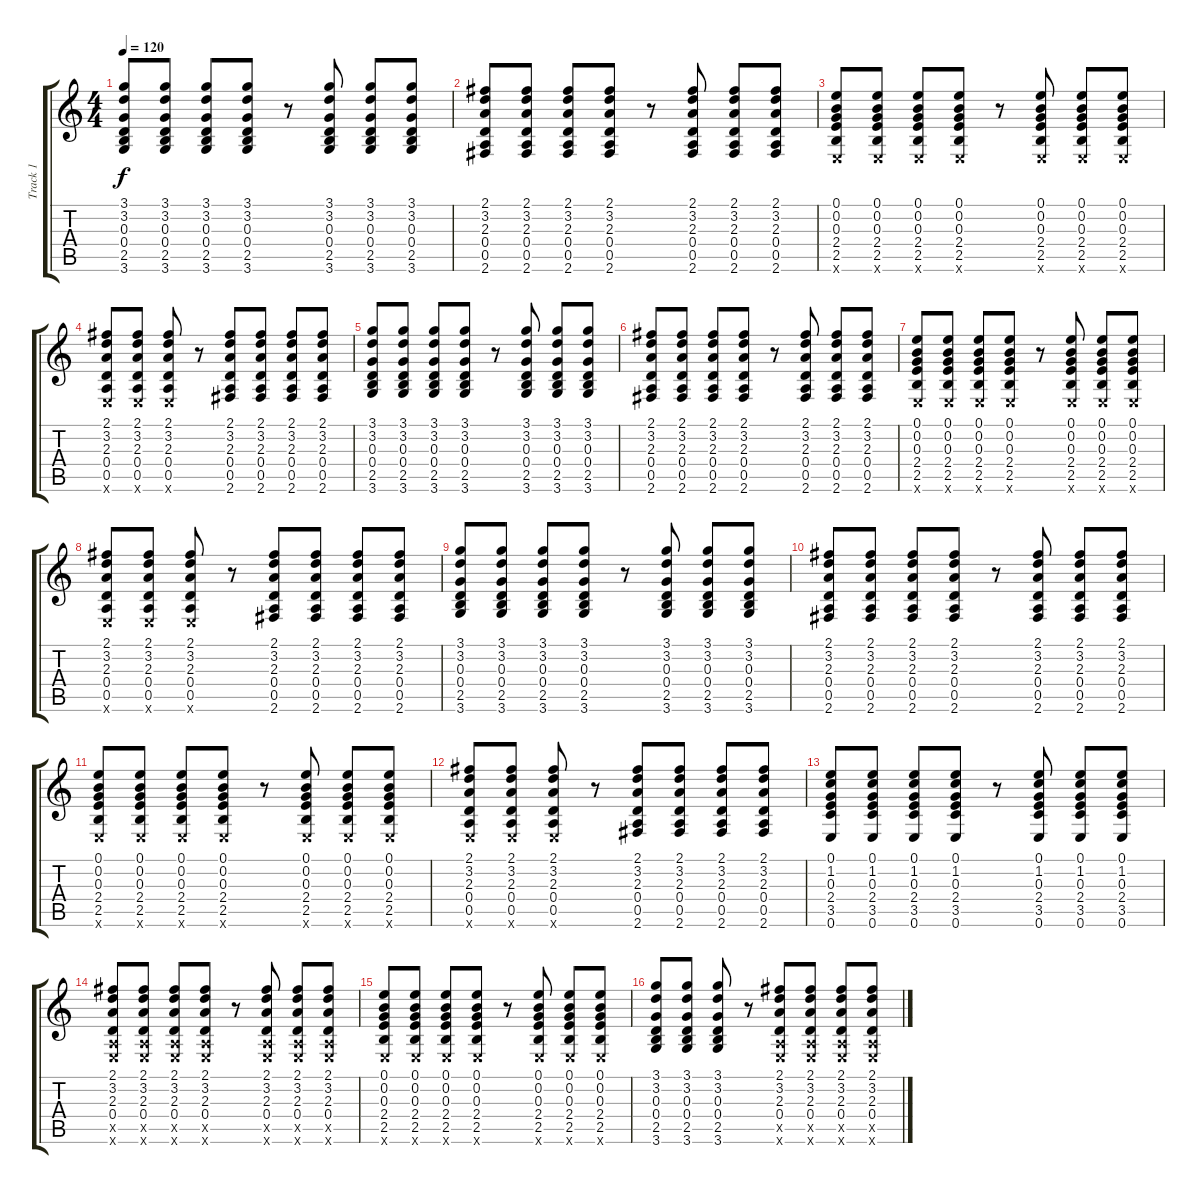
\track ("Track 1" "Track 1") {instrument acousticguitarnylon}
\staff {score tabs}
\tuning (E4 B3 G3 D3 A2 E2) {hide}
\ts (4 4)
\tempo 120
\clef g2
\ks c
(3.1 3.2 0.3 0.4 2.5 3.6).8{dy f} (3.1 3.2 0.3 0.4 2.5 3.6).8 (3.1 3.2 0.3 0.4 2.5 3.6).8 (3.1 3.2 0.3 0.4 2.5 3.6).8 r.8 (3.1 3.2 0.3 0.4 2.5 3.6).8 (3.1 3.2 0.3 0.4 2.5 3.6).8 (3.1 3.2 0.3 0.4 2.5 3.6).8 |
(2.1 3.2 2.3 0.4 0.5 2.6).8 (2.1 3.2 2.3 0.4 0.5 2.6).8 (2.1 3.2 2.3 0.4 0.5 2.6).8 (2.1 3.2 2.3 0.4 0.5 2.6).8 r.8 (2.1 3.2 2.3 0.4 0.5 2.6).8 (2.1 3.2 2.3 0.4 0.5 2.6).8 (2.1 3.2 2.3 0.4 0.5 2.6).8 |
(0.1 0.2 0.3 2.4 2.5 0.6{x}).8 (0.1 0.2 0.3 2.4 2.5 0.6{x}).8 (0.1 0.2 0.3 2.4 2.5 0.6{x}).8 (0.1 0.2 0.3 2.4 2.5 0.6{x}).8 r.8 (0.1 0.2 0.3 2.4 2.5 0.6{x}).8 (0.1 0.2 0.3 2.4 2.5 0.6{x}).8 (0.1 0.2 0.3 2.4 2.5 0.6{x}).8 |
(2.1 3.2 2.3 0.4 0.5 0.6{x}).8 (2.1 3.2 2.3 0.4 0.5 0.6{x}).8 (2.1 3.2 2.3 0.4 0.5 0.6{x}).8 r.8 (2.1 3.2 2.3 0.4 0.5 2.6).8 (2.1 3.2 2.3 0.4 0.5 2.6).8 (2.1 3.2 2.3 0.4 0.5 2.6).8 (2.1 3.2 2.3 0.4 0.5 2.6).8 |
(3.1 3.2 0.3 0.4 2.5 3.6).8 (3.1 3.2 0.3 0.4 2.5 3.6).8 (3.1 3.2 0.3 0.4 2.5 3.6).8 (3.1 3.2 0.3 0.4 2.5 3.6).8 r.8 (3.1 3.2 0.3 0.4 2.5 3.6).8 (3.1 3.2 0.3 0.4 2.5 3.6).8 (3.1 3.2 0.3 0.4 2.5 3.6).8 |
(2.1 3.2 2.3 0.4 0.5 2.6).8 (2.1 3.2 2.3 0.4 0.5 2.6).8 (2.1 3.2 2.3 0.4 0.5 2.6).8 (2.1 3.2 2.3 0.4 0.5 2.6).8 r.8 (2.1 3.2 2.3 0.4 0.5 2.6).8 (2.1 3.2 2.3 0.4 0.5 2.6).8 (2.1 3.2 2.3 0.4 0.5 2.6).8 |
(0.1 0.2 0.3 2.4 2.5 0.6{x}).8 (0.1 0.2 0.3 2.4 2.5 0.6{x}).8 (0.1 0.2 0.3 2.4 2.5 0.6{x}).8 (0.1 0.2 0.3 2.4 2.5 0.6{x}).8 r.8 (0.1 0.2 0.3 2.4 2.5 0.6{x}).8 (0.1 0.2 0.3 2.4 2.5 0.6{x}).8 (0.1 0.2 0.3 2.4 2.5 0.6{x}).8 |
(2.1 3.2 2.3 0.4 0.5 0.6{x}).8 (2.1 3.2 2.3 0.4 0.5 0.6{x}).8 (2.1 3.2 2.3 0.4 0.5 0.6{x}).8 r.8 (2.1 3.2 2.3 0.4 0.5 2.6).8 (2.1 3.2 2.3 0.4 0.5 2.6).8 (2.1 3.2 2.3 0.4 0.5 2.6).8 (2.1 3.2 2.3 0.4 0.5 2.6).8 |
(3.1 3.2 0.3 0.4 2.5 3.6).8 (3.1 3.2 0.3 0.4 2.5 3.6).8 (3.1 3.2 0.3 0.4 2.5 3.6).8 (3.1 3.2 0.3 0.4 2.5 3.6).8 r.8 (3.1 3.2 0.3 0.4 2.5 3.6).8 (3.1 3.2 0.3 0.4 2.5 3.6).8 (3.1 3.2 0.3 0.4 2.5 3.6).8 |
(2.1 3.2 2.3 0.4 0.5 2.6).8 (2.1 3.2 2.3 0.4 0.5 2.6).8 (2.1 3.2 2.3 0.4 0.5 2.6).8 (2.1 3.2 2.3 0.4 0.5 2.6).8 r.8 (2.1 3.2 2.3 0.4 0.5 2.6).8 (2.1 3.2 2.3 0.4 0.5 2.6).8 (2.1 3.2 2.3 0.4 0.5 2.6).8 |
(0.1 0.2 0.3 2.4 2.5 0.6{x}).8 (0.1 0.2 0.3 2.4 2.5 0.6{x}).8 (0.1 0.2 0.3 2.4 2.5 0.6{x}).8 (0.1 0.2 0.3 2.4 2.5 0.6{x}).8 r.8 (0.1 0.2 0.3 2.4 2.5 0.6{x}).8 (0.1 0.2 0.3 2.4 2.5 0.6{x}).8 (0.1 0.2 0.3 2.4 2.5 0.6{x}).8 |
(2.1 3.2 2.3 0.4 0.5 0.6{x}).8 (2.1 3.2 2.3 0.4 0.5 0.6{x}).8 (2.1 3.2 2.3 0.4 0.5 0.6{x}).8 r.8 (2.1 3.2 2.3 0.4 0.5 2.6).8 (2.1 3.2 2.3 0.4 0.5 2.6).8 (2.1 3.2 2.3 0.4 0.5 2.6).8 (2.1 3.2 2.3 0.4 0.5 2.6).8 |
(0.1 1.2 0.3 2.4 3.5 0.6).8 (0.1 1.2 0.3 2.4 3.5 0.6).8 (0.1 1.2 0.3 2.4 3.5 0.6).8 (0.1 1.2 0.3 2.4 3.5 0.6).8 r.8 (0.1 1.2 0.3 2.4 3.5 0.6).8 (0.1 1.2 0.3 2.4 3.5 0.6).8 (0.1 1.2 0.3 2.4 3.5 0.6).8 |
(2.1 3.2 2.3 0.4 0.5{x} 0.6{x}).8 (2.1 3.2 2.3 0.4 0.5{x} 0.6{x}).8 (2.1 3.2 2.3 0.4 0.5{x} 0.6{x}).8 (2.1 3.2 2.3 0.4 0.5{x} 0.6{x}).8 r.8 (2.1 3.2 2.3 0.4 0.5{x} 0.6{x}).8 (2.1 3.2 2.3 0.4 0.5{x} 0.6{x}).8 (2.1 3.2 2.3 0.4 0.5{x} 0.6{x}).8 |
(0.1 0.2 0.3 2.4 2.5 0.6{x}).8 (0.1 0.2 0.3 2.4 2.5 0.6{x}).8 (0.1 0.2 0.3 2.4 2.5 0.6{x}).8 (0.1 0.2 0.3 2.4 2.5 0.6{x}).8 r.8 (0.1 0.2 0.3 2.4 2.5 0.6{x}).8 (0.1 0.2 0.3 2.4 2.5 0.6{x}).8 (0.1 0.2 0.3 2.4 2.5 0.6{x}).8 |
(3.1 3.2 0.3 0.4 2.5 3.6).8 (3.1 3.2 0.3 0.4 2.5 3.6).8 (3.1 3.2 0.3 0.4 2.5 3.6).8 r.8 (2.1 3.2 2.3 0.4 0.5{x} 0.6{x}).8 (2.1 3.2 2.3 0.4 0.5{x} 0.6{x}).8 (2.1 3.2 2.3 0.4 0.5{x} 0.6{x}).8 (2.1 3.2 2.3 0.4 0.5{x} 0.6{x}).8
